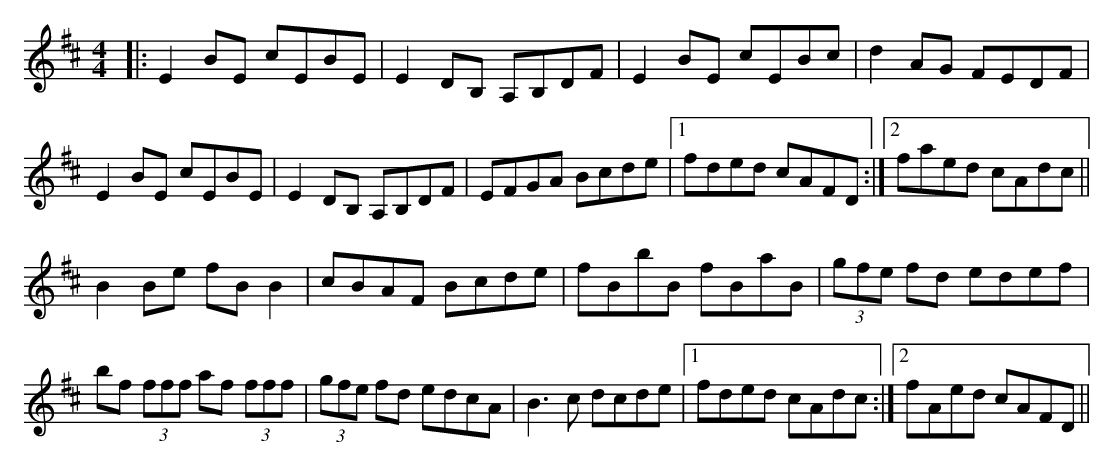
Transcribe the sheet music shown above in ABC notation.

X:1
M:4/4
K:Bmin
|:E2 BE cEBE|E2 DB, A,B,DF|E2 BE cEBc|d2 AG FEDF|
E2 BE cEBE|E2 DB, A,B,DF|EFGA Bcde|1 fded cAFD:|2 faed cAdc||
B2 Be fB B2|cBAF Bcde|fBbB fBaB|(3gfe fd edef|
bf (3fff af (3fff|(3gfe fd edcA|B3 c dcde|1 fded cAdc:|2 fAed cAFD||
